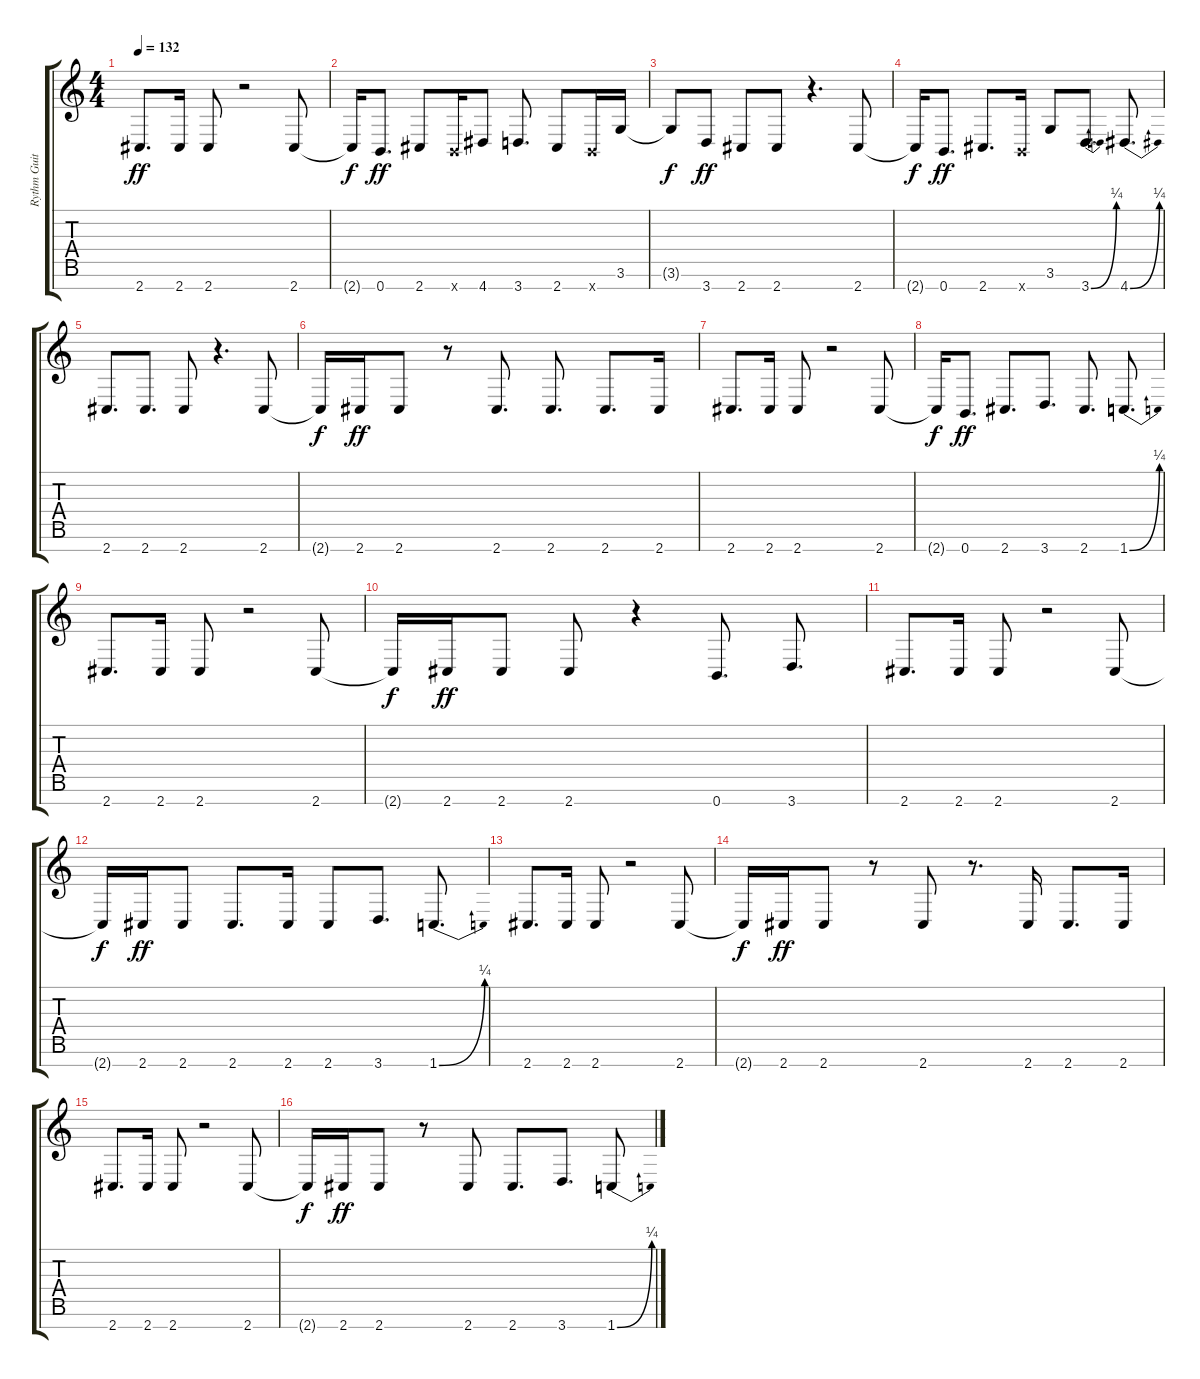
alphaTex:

\track ("Rythm Guitar #2" "Rythm Guit") {instrument distortionguitar}
\staff {score tabs}
\tuning (E4 B3 G3 D3 A2 E2 B1) {hide}
\ts (4 4)
\tempo 132
\clef g2
\ks c
2.7.8{d dy ff} 2.7.16 2.7.8 r.2 2.7.8 |
2.7{t}.16{dy f} 0.7.8{d dy ff} 2.7.8 0.7{x}.16 4.7.8 3.7.8{d} 2.7.8 0.7{x}.16 3.6.16 |
3.6{t}.8{dy f} 3.7.8{dy ff} 2.7.8 2.7.8 r.4{d} 2.7.8 |
2.7{t}.16{dy f} 0.7.8{d dy ff} 2.7.8{d} 0.7{x}.16 3.6.8 3.7{be (bend 0 0 60 1)}.8{d} 4.7{be (bend 0 0 60 1)}.8{d} |
2.7.8{d} 2.7.8{d} 2.7.8 r.4{d} 2.7.8 |
2.7{t}.16{dy f} 2.7.16{dy ff} 2.7.8 r.8 2.7.8{d} 2.7.8{d} 2.7.8{d} 2.7.16 |
2.7.8{d} 2.7.16 2.7.8 r.2 2.7.8 |
2.7{t}.16{dy f} 0.7.8{d dy ff} 2.7.8{d} 3.7.8{d} 2.7.8{d} 1.7{be (bend 0 0 60 1)}.8{d} |
2.7.8{d} 2.7.16 2.7.8 r.2 2.7.8 |
2.7{t}.16{dy f} 2.7.16{dy ff} 2.7.8 2.7.8 r.4 0.7.8{d} 3.7.8{d} |
2.7.8{d} 2.7.16 2.7.8 r.2 2.7.8 |
2.7{t}.16{dy f} 2.7.16{dy ff} 2.7.8 2.7.8{d} 2.7.16 2.7.8 3.7.8{d} 1.7{be (bend 0 0 60 1)}.8{d} |
2.7.8{d} 2.7.16 2.7.8 r.2 2.7.8 |
2.7{t}.16{dy f} 2.7.16{dy ff} 2.7.8 r.8 2.7.8 r.8{d} 2.7.16 2.7.8{d} 2.7.16 |
2.7.8{d} 2.7.16 2.7.8 r.2 2.7.8 |
2.7{t}.16{dy f} 2.7.16{dy ff} 2.7.8 r.8 2.7.8 2.7.8{d} 3.7.8{d} 1.7{be (bend 0 0 60 1)}.8
